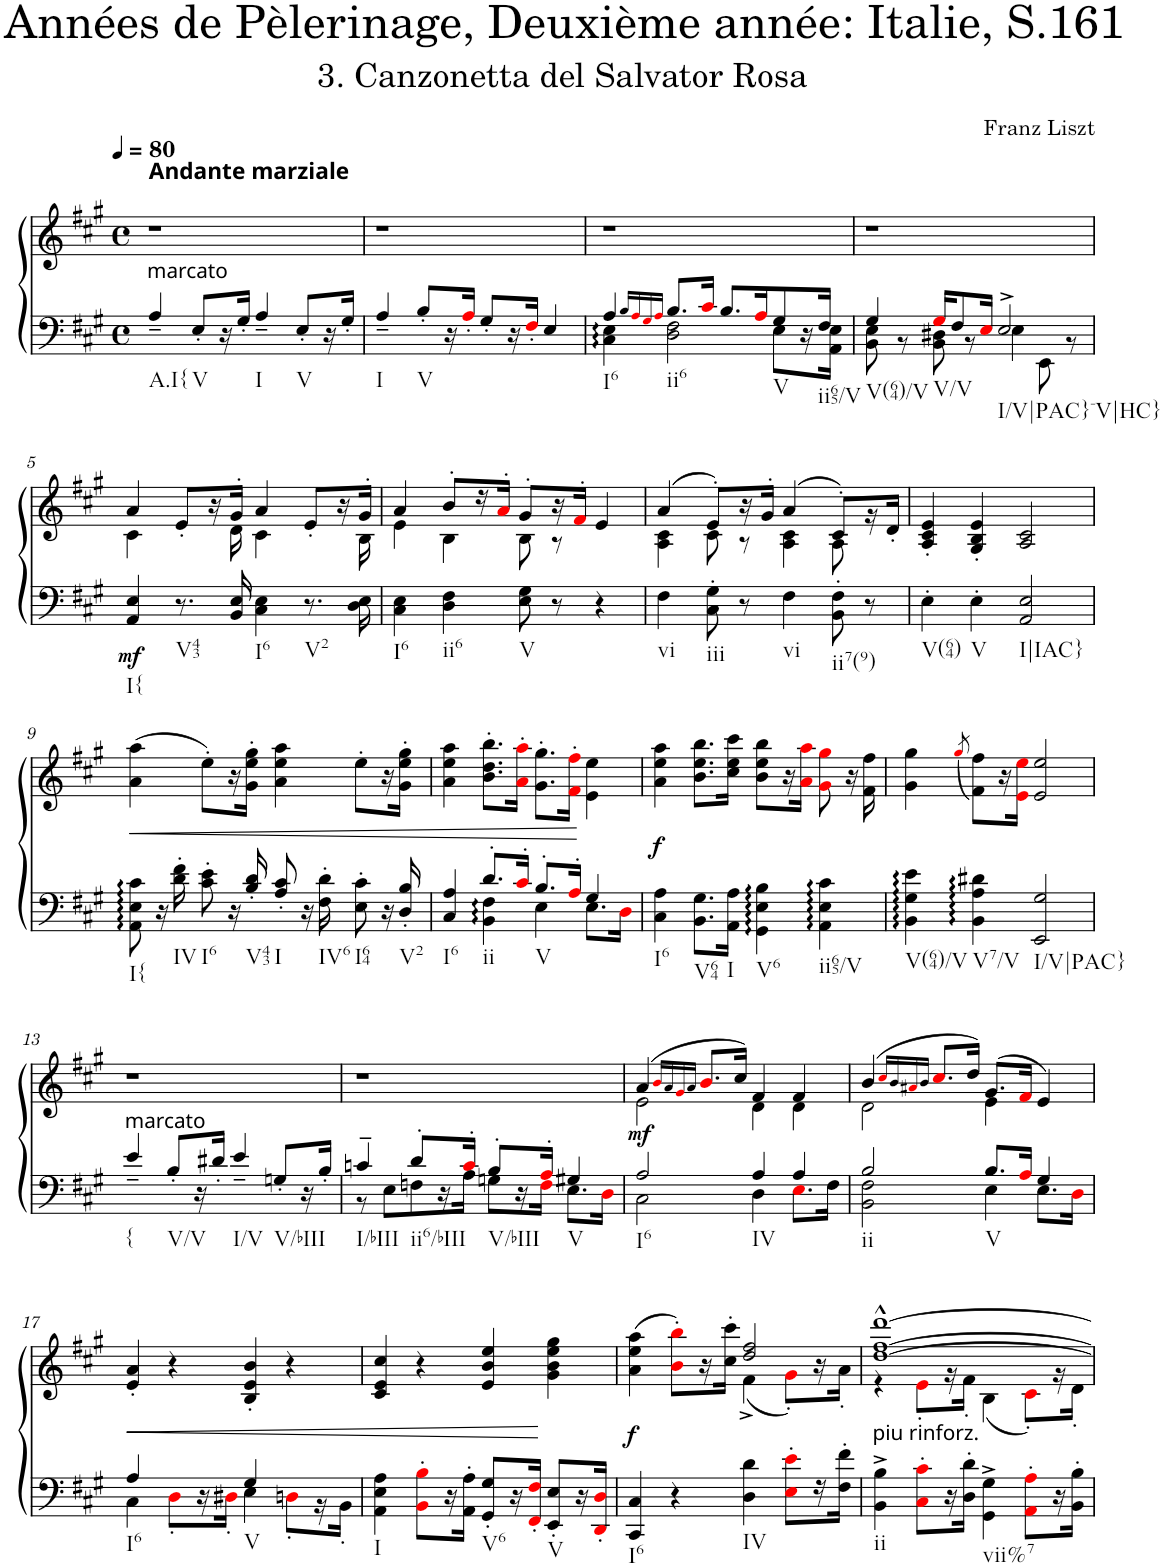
**kern	**kern	**dynam
*part1	*part1	*part1
*staff2	*staff1	*staff1/2
*I"Klavier	*	*
*I'Klav.	*	*
*clefF4	*clefG2	*
*k[f#c#g#]	*k[f#c#g#]	*
*A:	*A:	*
*M4/4	*M4/4	*
*met(c)	*met(c)	*
*MM80	*MM80	*
=1	=1	=1
!	!LO:TX:a:B:t=Andante marziale	!
!LO:TX:a:t=marcato	!	!
!LO:TX:b:t=A.I{	!	!
4A~/	1r	.
!LO:TX:b:t=V	!	!
8E'/L	.	.
16r	.	.
16G#'/JJ	.	.
!LO:TX:b:t=I	!	!
4A~/	.	.
!LO:TX:b:t=V	!	!
8E'/L	.	.
16r	.	.
16G#'/JJ	.	.
=2	=2	=2
!LO:TX:b:t=I	!	!
4A~/	1r	.
!LO:TX:b:t=V	!	!
8B'/L	.	.
16r	.	.
16A'i/JJ	.	.
8G#'/L	.	.
16r	.	.
16F#'i/JJ	.	.
4E/	.	.
=3	=3	=3
*^	*	*
!LO:TX:b:t=I6	!	!	!
4A/	4C#\ 4E\	1r	.
16qB/LL	.	.	.
16qAi/	.	.	.
16qG#i/	.	.	.
16qAi/JJ	.	.	.
!LO:TX:b:t=ii6	!	!	!
8.B/L	2D\ 2F#\	.	.
16c#i/Jk	.	.	.
8.B/L	.	.	.
16Ai/K	.	.	.
!LO:TX:b:t=V	!	!	!
8G#/	8E\L	.	.
16r	16ryy	.	.
!LO:TX:b:t=ii65/V	!	!	!
16F#/JJ	16AA\ 16E\JJ	.	.
=4	=4	=4	=4
!LO:TX:b:t=V(64)/V	!	!	!
4G#/	8BB\ 8E\	1r	.
.	8r	.	.
!LO:TX:b:t=V/V	!	!	!
16G#i/KL	8BB\ 8D#X\	.	.
8F#/	.	.	.
.	8r	.	.
16Ei/Jk	.	.	.
!LO:TX:b:t=I/V|PAC}-V|HC}	!	!	!
2E^/	4E\	.	.
.	8EE\	.	.
.	8r	.	.
!!LO:LB:g=z
=5	=5	=5	=5
*	*	*^	*
!LO:TX:b:t=I{	!	!	!	!
!	!	!	!	!LO:DY:b=2
*v	*v	*	*	*
4AA/ 4E/	4a/	4c#\	mf
!LO:TX:b:t=V43	!	!	!
8.r	8e'/L	8ryy	.
.	16r	16ryy	.
16BB/ 16E/	16g#'/JJ	16d\	.
!LO:TX:b:t=I6	!	!	!
4C#\ 4E\	4a/	4c#\	.
!LO:TX:b:t=V2	!	!	!
8.r	8e'/L	8ryy	.
.	16r	16ryy	.
16D\ 16E\	16g#'/JJ	16B\	.
=6	=6	=6	=6
!LO:TX:b:t=I6	!	!	!
4C#\ 4E\	4a/	4e\	.
!LO:TX:b:t=ii6	!	!	!
4D\ 4F#\	8b'/L	4B\	.
.	16r	.	.
.	16a'i/JJ	.	.
!LO:TX:b:t=V	!	!	!
8E\ 8G#\	8g#'/L	8B\	.
8r	16r	8r	.
.	16f#'i/JJ	.	.
4r	4e/	4ryy	.
=7	=7	=7	=7
!LO:TX:b:t=vi	!	!	!
4F#\	(4a/	4A\ 4c#\	.
!LO:TX:b:t=iii	!	!	!
8C#\' 8G#\'	8e'/L)	8c#\	.
8r	16r	8r	.
.	16g#'/JJ	.	.
!LO:TX:b:t=vi	!	!	!
4F#\	(4a/	4A\ 4c#\	.
!LO:TX:b:t=ii7(9)	!	!	!
8BB\' 8F#\'	8c#'/L)	8A\	.
8r	16r	8ryy	.
.	16d'/JJ	.	.
*	*v	*v	*
=8	=8	=8
!LO:TX:b:t=V(64)	!	!
4E'\	4A/' 4c#/' 4e/'	.
!LO:TX:b:t=V	!	!
4E'\	4G#/' 4B/' 4e/'	.
!LO:TX:b:t=I|IAC}	!	!
2AA/ 2E/	2A/ 2c#/	.
!!LO:LB:g=z
=9	=9	=9
!LO:TX:b:t=I{	!	!
!	!	!LO:HP:b
8AA\ 8E\ 8c#\	(4a\ 4aa\	<
16r	.	.
!LO:TX:b:t=IV	!	!
16d\' 16f#\'	.	.
!LO:TX:b:t=I6	!	!
8c#\' 8e\'	8ee'\L)	.
16r	16r	.
!LO:TX:b:t=V43	!	!
16B/' 16d/'	16g#\' 16ee\' 16gg#\'JJ	.
!LO:TX:b:t=I	!	!
8A/' 8c#/'	4a\ 4ee\ 4aa\	.
16r	.	.
!LO:TX:b:t=IV6	!	!
16F#\' 16d\'	.	.
!LO:TX:b:t=I64	!	!
8E\' 8c#\'	8ee'\L	.
16r	16r	.
!LO:TX:b:t=V2	!	!
16D/' 16B/'	16g#\' 16ee\' 16gg#\'JJ	.
=10	=10	=10
*^	*	*
!LO:TX:b:t=I6	!	!	!
4C#/ 4A/	4ryy	4a\ 4ee\ 4aa\	.
!LO:TX:b:t=ii	!	!	!
8.d'/L	4BB\ 4F#\	8.b\' 8.dd\' 8.bb\'L	.
16c#'i/Jk	.	16ai\' 16aai\'Jk	.
!LO:TX:b:t=V	!	!	!
8.B'/L	4E\	8.g#\' 8.gg#\'L	.
16A'i/Jk	.	16f#i\' 16ff#i\'Jk	.
4G#/	8.E\L	4e\ 4ee\	[
.	16Di\Jk	.	.
=11	=11	=11	=11
!LO:TX:b:t=I6	!	!	!
!	!	!	!LO:DY:b
*v	*v	*	*
4C#\ 4A\	4a\ 4ee\ 4aa\	f
!LO:TX:b:t=V64	!	!
8.BB\ 8.G#\L	8.b\ 8.ee\ 8.bb\L	.
!LO:TX:b:t=I	!	!
16AA\ 16A\Jk	16cc#\ 16ee\ 16ccc#\Jk	.
!LO:TX:b:t=V6	!	!
4GG#\ 4E\ 4B\	8b\ 8ee\ 8bb\L	.
.	16r	.
.	16ai\ 16aai\JJ	.
!LO:TX:b:t=ii65/V	!	!
4AA\ 4E\ 4c#\	8g#i\ 8gg#i\	.
.	16r	.
.	16f#\ 16ff#\	.
=12	=12	=12
!LO:TX:b:t=V(64)/V	!	!
4BB\ 4G#\ 4e\	4g#\ 4gg#\	.
.	(8qgg#i/	.
!LO:TX:b:t=V7/V	!	!
4BB\ 4A\ 4d#X\	8f#\ 8ff#\L)	.
.	16r	.
.	16ei\ 16eei\JJ	.
!LO:TX:b:t=I/V|PAC}	!	!
2EE/ 2G#/	2e/ 2ee/	.
!!LO:LB:g=z
=13	=13	=13
!LO:TX:a:t=marcato	!	!
!LO:TX:b:t={	!	!
4e~/	1r	.
!LO:TX:b:t=V/V	!	!
8B'/L	.	.
16r	.	.
16d#X'/JJ	.	.
!LO:TX:b:t=I/V	!	!
4e~/	.	.
!LO:TX:b:t=V/bIII	!	!
8Gn'/L	.	.
16r	.	.
16B'/JJ	.	.
=14	=14	=14
*^	*	*
!LO:TX:b:t=I/bIII	!	!	!
4cn~/	8r	1r	.
.	8E\L	.	.
!LO:TX:b:t=ii6/bIII	!	!	!
8d'/L	8Fn\	.	.
16r	16ryy	.	.
16c'i/JJ	16A\JJ	.	.
!LO:TX:b:t=V/bIII	!	!	!
8B'/L	8Gn\L	.	.
16r	16ryy	.	.
16A'i/JJ	16Fi\JJ	.	.
!LO:TX:b:t=V	!	!	!
4G#X/	8.E\L	.	.
.	16Di\Jk	.	.
=15	=15	=15	=15
*	*	*^	*
!LO:TX:b:t=I6	!	!	!	!
!	!	!	!	!LO:DY:b
2A/	2C#\	(4a/	2e\	mf
.	.	16qbi/LL	.	.
.	.	16qa/	.	.
.	.	16qg#i/	.	.
.	.	16qa/JJ	.	.
.	.	8.bi/L	.	.
.	.	16cc#/Jk)	.	.
!LO:TX:b:t=IV	!	!	!	!
4A/	4D\	4f#/	4d\	.
4A/	8.Ei\L	4f#/	4d\	.
.	16F#\Jk	.	.	.
=16	=16	=16	=16	=16
!LO:TX:b:t=ii	!	!	!	!
2B/	2BB\ 2F#\	(4b/	2d\	.
.	.	16qcc#i/LL	.	.
.	.	16qb/	.	.
.	.	16qa#Xi/	.	.
.	.	16qb/JJ	.	.
.	.	8.cc#i/L	.	.
.	.	16dd/Jk)	.	.
!LO:TX:b:t=V	!	!	!	!
8.B/L	4E\	(8.g#/L	4e\	.
16Ai/Jk	.	16f#i/Jk	.	.
4G#/	8.E\L	4e/)	4ryy	.
.	16Di\Jk	.	.	.
*	*	*v	*v	*
!!LO:LB:g=z
=17	=17	=17	=17
!LO:TX:b:t=I6	!	!	!
!	!	!	!LO:HP:b
4A/	4C#\	4e/' 4a/'	<
8ryy	8D'i\L	4r	.
16ryy	16r	.	.
16ryy	16D#X'i\JJ	.	.
!LO:TX:b:t=V	!	!	!
4G#/	4E\	4B/' 4e/' 4b/'	.
8ryy	8Dn'i\L	4r	.
16ryy	16r	.	.
16ryy	16BB'\JJ	.	.
=18	=18	=18	=18
!LO:TX:b:t=I	!	!	!
*v	*v	*	*
4AA\ 4E\ 4A\	4c#/ 4e/ 4cc#/	.
8BBi\' 8Bi\'L	4r	.
16r	.	.
16AA\' 16A\'JJ	.	.
!LO:TX:b:t=V6	!	!
8GG#/' 8G#/'L	4e/ 4b/ 4ee/	.
16r	.	.
16FF#i/' 16F#i/'JJ	.	.
!LO:TX:b:t=V	!	!
8EE/' 8E/'L	4g#\ 4b\ 4ee\ 4gg#\	[
16r	.	.
16DDi/' 16Di/'JJ	.	.
=19	=19	=19
*	*^	*
!LO:TX:b:t=I6	!	!	!
!	!	!	!LO:DY:b
4CC#/ 4C#/	(4a\ 4ee\ 4aa\	2ryy	f
4r	8bi\' 8bbi\'L)	.	.
.	16r	.	.
.	16cc#\' 16ccc#\'JJ	.	.
!LO:TX:b:t=IV	!	!	!
4D\ 4d\	2dd/ 2ff#/	(4f#^\	.
8Ei\' 8ei\'L	.	8g#'i\L)	.
16r	.	16r	.
16F#\' 16f#\'JJ	.	16a'\JJ	.
=20	=20	=20	=20
!LO:TX:a:t=piu rinforz.	!	!	!
!LO:TX:b:t=ii	!	!	!
4BB\^ 4B\^	[1dd^^ [1ff#^^ [1ddd^^	4r	.
8C#i\' 8c#i\'L	.	8e'i\L	.
16r	.	16r	.
16D\' 16d\'JJ	.	16f#'\JJ	.
!LO:TX:b:t=vii%7	!	!	!
4GG#\^ 4G#\^	.	(4B\	.
8AAi\' 8Ai\'L	.	8c#'i\L)	.
16r	.	16r	.
16BB\' 16B\'JJ	.	16d'\JJ	.
*	*v	*v	*
=	=	=
*-	*-	*-
